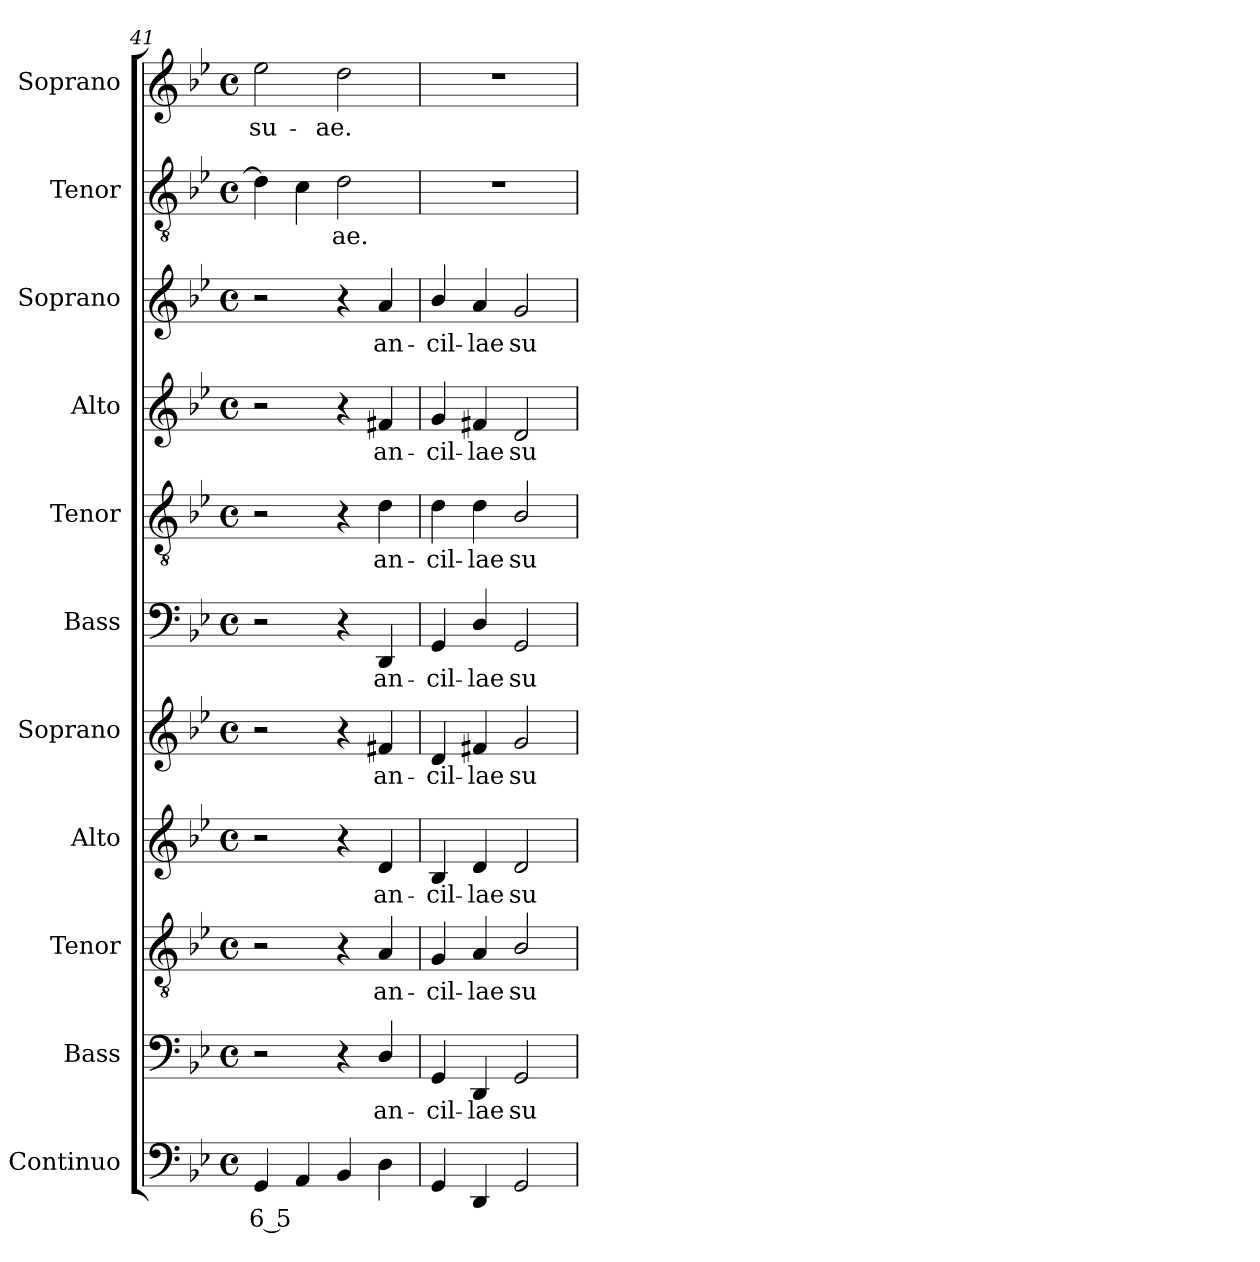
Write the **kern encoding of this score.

**kern	**text	**kern	**text	**kern	**text	**kern	**text	**kern	**text	**kern	**text	**kern	**text	**kern	**text	**kern	**text	**kern	**text	**kern	**text
*part11	*part11	*part10	*part10	*part9	*part9	*part8	*part8	*part7	*part7	*part6	*part6	*part5	*part5	*part4	*part4	*part3	*part3	*part2	*part2	*part1	*part1
*staff11	*staff11	*staff10	*staff10	*staff9	*staff9	*staff8	*staff8	*staff7	*staff7	*staff6	*staff6	*staff5	*staff5	*staff4	*staff4	*staff3	*staff3	*staff2	*staff2	*staff1	*staff1
*I"Continuo	*	*I"Bass	*	*I"Tenor	*	*I"Alto	*	*I"Soprano	*	*I"Bass	*	*I"Tenor	*	*I"Alto	*	*I"Soprano	*	*I"Tenor	*	*I"Soprano	*
*I'Cont.	*	*I'B.	*	*I'T.	*	*I'A.	*	*I'S.	*	*I'B.	*	*I'T.	*	*I'A.	*	*I'S.	*	*I'T.	*	*I'S.	*
*clefF4	*	*clefF4	*	*clefGv2	*	*clefG2	*	*clefG2	*	*clefF4	*	*clefGv2	*	*clefG2	*	*clefG2	*	*clefGv2	*	*clefG2	*
*	*	*	*	*ITrd7c12	*	*	*	*	*	*	*	*ITrd7c12	*	*	*	*	*	*ITrd7c12	*	*	*
*k[b-e-]	*	*k[b-e-]	*	*k[b-e-]	*	*k[b-e-]	*	*k[b-e-]	*	*k[b-e-]	*	*k[b-e-]	*	*k[b-e-]	*	*k[b-e-]	*	*k[b-e-]	*	*k[b-e-]	*
*B-:	*	*B-:	*	*B-:	*	*B-:	*	*B-:	*	*B-:	*	*B-:	*	*B-:	*	*B-:	*	*B-:	*	*B-:	*
*M4/4	*	*M4/4	*	*M4/4	*	*M4/4	*	*M4/4	*	*M4/4	*	*M4/4	*	*M4/4	*	*M4/4	*	*M4/4	*	*M4/4	*
*met(c)	*	*met(c)	*	*met(c)	*	*met(c)	*	*met(c)	*	*met(c)	*	*met(c)	*	*met(c)	*	*met(c)	*	*met(c)	*	*met(c)	*
=41	=41	=41	=41	=41	=41	=41	=41	=41	=41	=41	=41	=41	=41	=41	=41	=41	=41	=41	=41	=41	=41
!	!LO:LY:b:color=#000000	!	!	!	!	!	!	!	!	!	!	!	!	!	!	!	!	!	!	!	!
!	!	!	!	!	!	!	!	!	!	!	!	!	!	!	!	!	!	!	!	!	!LO:LY:b:color=#000000
4GGi/	6 5	2r	.	2r	.	2r	.	2r	.	2r	.	2r	.	2r	.	2r	.	4Di\]	.	2ee-i\	su-
4AAi/	.	.	.	.	.	.	.	.	.	.	.	.	.	.	.	.	.	4Ci\	.	.	.
!	!	!	!	!	!	!	!	!	!	!	!	!	!	!	!	!	!	!	!LO:LY:b:color=#000000	!	!
!	!	!	!	!	!	!	!	!	!	!	!	!	!	!	!	!	!	!	!	!	!LO:LY:b:color=#000000
4BB-i/	.	4r	.	4r	.	4r	.	4r	.	4r	.	4r	.	4r	.	4r	.	2Di\	-ae.	2ddi\	-ae.
!	!	!	!LO:LY:b:color=#000000	!	!	!	!	!	!	!	!	!	!	!	!	!	!	!	!	!	!
!	!	!	!	!	!LO:LY:b:color=#000000	!	!	!	!	!	!	!	!	!	!	!	!	!	!	!	!
!	!	!	!	!	!	!	!LO:LY:b:color=#000000	!	!	!	!	!	!	!	!	!	!	!	!	!	!
!	!	!	!	!	!	!	!	!	!LO:LY:b:color=#000000	!	!	!	!	!	!	!	!	!	!	!	!
!	!	!	!	!	!	!	!	!	!	!	!LO:LY:b:color=#000000	!	!	!	!	!	!	!	!	!	!
!	!	!	!	!	!	!	!	!	!	!	!	!	!LO:LY:b:color=#000000	!	!	!	!	!	!	!	!
!	!	!	!	!	!	!	!	!	!	!	!	!	!	!	!LO:LY:b:color=#000000	!	!	!	!	!	!
!	!	!	!	!	!	!	!	!	!	!	!	!	!	!	!	!	!LO:LY:b:color=#000000	!	!	!	!
4Di\	.	4Di/	an-	4AAi/	an-	4di/	an-	4f#Xi/	an-	4DDi/	an-	4Di\	an-	4f#Xi/	an-	4ai/	an-	.	.	.	.
=42	=42	=42	=42	=42	=42	=42	=42	=42	=42	=42	=42	=42	=42	=42	=42	=42	=42	=42	=42	=42	=42
!	!	!	!LO:LY:b:color=#000000	!	!	!	!	!	!	!	!	!	!	!	!	!	!	!	!	!	!
!	!	!	!	!	!LO:LY:b:color=#000000	!	!	!	!	!	!	!	!	!	!	!	!	!	!	!	!
!	!	!	!	!	!	!	!LO:LY:b:color=#000000	!	!	!	!	!	!	!	!	!	!	!	!	!	!
!	!	!	!	!	!	!	!	!	!LO:LY:b:color=#000000	!	!	!	!	!	!	!	!	!	!	!	!
!	!	!	!	!	!	!	!	!	!	!	!LO:LY:b:color=#000000	!	!	!	!	!	!	!	!	!	!
!	!	!	!	!	!	!	!	!	!	!	!	!	!LO:LY:b:color=#000000	!	!	!	!	!	!	!	!
!	!	!	!	!	!	!	!	!	!	!	!	!	!	!	!LO:LY:b:color=#000000	!	!	!	!	!	!
!	!	!	!	!	!	!	!	!	!	!	!	!	!	!	!	!	!LO:LY:b:color=#000000	!	!	!	!
4GGi/	.	4GGi/	-cil-	4GGi/	-cil-	4B-i/	-cil-	4di/	-cil-	4GGi/	-cil-	4Di\	-cil-	4gi/	-cil-	4b-i/	-cil-	1r	.	1r	.
!	!	!	!LO:LY:b:color=#000000	!	!	!	!	!	!	!	!	!	!	!	!	!	!	!	!	!	!
!	!	!	!	!	!LO:LY:b:color=#000000	!	!	!	!	!	!	!	!	!	!	!	!	!	!	!	!
!	!	!	!	!	!	!	!LO:LY:b:color=#000000	!	!	!	!	!	!	!	!	!	!	!	!	!	!
!	!	!	!	!	!	!	!	!	!LO:LY:b:color=#000000	!	!	!	!	!	!	!	!	!	!	!	!
!	!	!	!	!	!	!	!	!	!	!	!LO:LY:b:color=#000000	!	!	!	!	!	!	!	!	!	!
!	!	!	!	!	!	!	!	!	!	!	!	!	!LO:LY:b:color=#000000	!	!	!	!	!	!	!	!
!	!	!	!	!	!	!	!	!	!	!	!	!	!	!	!LO:LY:b:color=#000000	!	!	!	!	!	!
!	!	!	!	!	!	!	!	!	!	!	!	!	!	!	!	!	!LO:LY:b:color=#000000	!	!	!	!
4DDi/	.	4DDi/	-lae	4AAi/	-lae	4di/	-lae	4f#Xi/	-lae	4Di/	-lae	4Di\	-lae	4f#Xi/	-lae	4ai/	-lae	.	.	.	.
!	!	!	!LO:LY:b:color=#000000	!	!	!	!	!	!	!	!	!	!	!	!	!	!	!	!	!	!
!	!	!	!	!	!LO:LY:b:color=#000000	!	!	!	!	!	!	!	!	!	!	!	!	!	!	!	!
!	!	!	!	!	!	!	!LO:LY:b:color=#000000	!	!	!	!	!	!	!	!	!	!	!	!	!	!
!	!	!	!	!	!	!	!	!	!LO:LY:b:color=#000000	!	!	!	!	!	!	!	!	!	!	!	!
!	!	!	!	!	!	!	!	!	!	!	!LO:LY:b:color=#000000	!	!	!	!	!	!	!	!	!	!
!	!	!	!	!	!	!	!	!	!	!	!	!	!LO:LY:b:color=#000000	!	!	!	!	!	!	!	!
!	!	!	!	!	!	!	!	!	!	!	!	!	!	!	!LO:LY:b:color=#000000	!	!	!	!	!	!
!	!	!	!	!	!	!	!	!	!	!	!	!	!	!	!	!	!LO:LY:b:color=#000000	!	!	!	!
2GGi/	.	2GGi/	su-	2BB-i/	su-	2di/	su-	2gi/	su-	2GGi/	su-	2BB-i/	su-	2di/	su-	2gi/	su-	.	.	.	.
=	=	=	=	=	=	=	=	=	=	=	=	=	=	=	=	=	=	=	=	=	=
*-	*-	*-	*-	*-	*-	*-	*-	*-	*-	*-	*-	*-	*-	*-	*-	*-	*-	*-	*-	*-	*-
